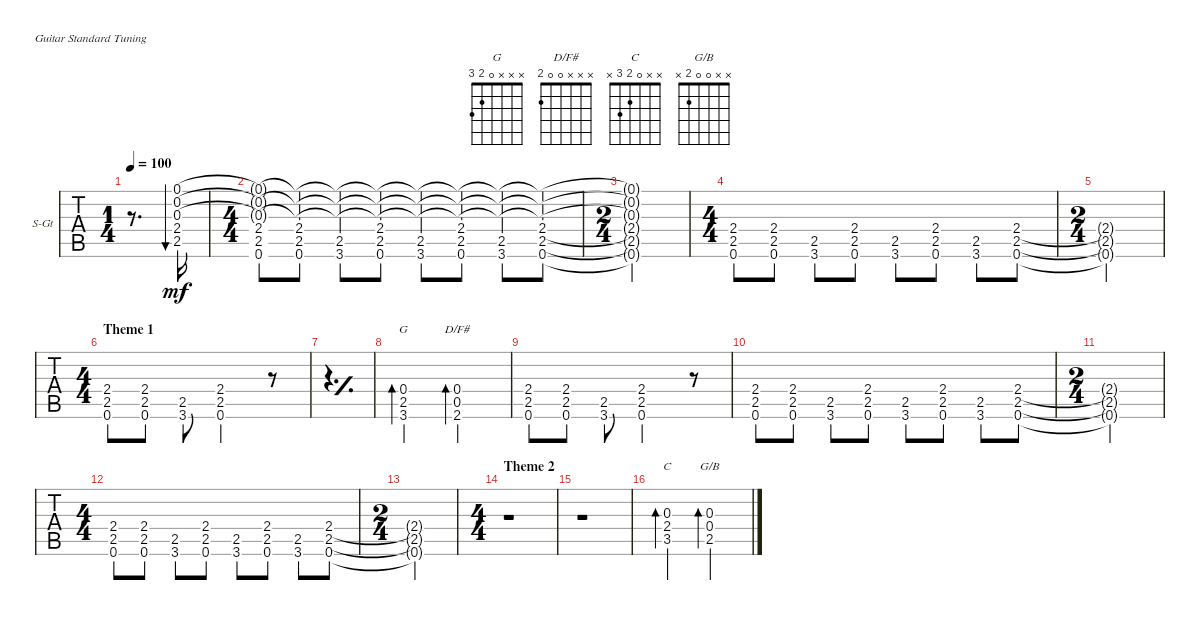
\defaultSystemsLayout 4
\bracketExtendMode groupsimilarinstruments
\firstSystemTrackNameOrientation horizontal
\otherSystemsTrackNameOrientation horizontal
\track ("Steel Guitar" "S-Gt") {instrument acousticguitarsteel}
\staff {tabs}
\tuning (E4 B3 G3 D3 A2 E2)
\chord ("G" x x x 0 2 3)
\chord ("D/F#" x x x 0 0 2)
\chord ("C" x x 0 2 3 x)
\chord ("G/B" x x 0 0 2 x)
\ts (1 4)
\tempo 100
\clef g2
\ks c
r.8{d dy mf instrument acousticguitarsteel} (0.1 0.2 0.3 2.4 2.5).16{bu 46} |
\ts (4 4)
(0.6 2.4 2.5 0.1{t} 0.2{t} 0.3{t}).8 (0.6 2.5 2.4 0.1{t} 0.2{t} 0.3{t}).8 (3.6 2.5 0.1{t} 0.2{t} 0.3{t}).8 (0.6 2.5 2.4 0.1{t} 0.2{t} 0.3{t}).8 (3.6 2.5 0.1{t} 0.2{t} 0.3{t}).8 (0.6 2.5 2.4 0.1{t} 0.2{t} 0.3{t}).8 (3.6 2.5 0.1{t} 0.2{t} 0.3{t}).8 (0.6 2.5 2.4 0.1{t} 0.2{t} 0.3{t}).8 |
\ts (2 4)
(0.6{t} 2.5{t} 2.4{t} 0.1{t} 0.2{t} 0.3{t}).2 |
\ts (4 4)
(0.6 2.4 2.5).8 (0.6 2.5 2.4).8 (3.6 2.5).8 (0.6 2.5 2.4).8 (3.6 2.5).8 (0.6 2.5 2.4).8 (3.6 2.5).8 (0.6 2.5 2.4).8 |
\ts (2 4)
(0.6{t} 2.4{t} 2.5{t}).2 |
\ts (4 4)
\section ("" "Theme 1")
(0.6 2.4 2.5).8 (0.6 2.5 2.4).8 (3.6 2.5).8 (0.6 2.5 2.4).2 r.8 |
\simile simple
|
\simile none
(3.6 2.5 0.4).2{bd 119 ch "G"} (2.6 0.5 0.4).2{bd 119 ch "D/F#"} |
(0.6 2.4 2.5).8 (0.6 2.5 2.4).8 (3.6 2.5).8 (0.6 2.5 2.4).2 r.8 |
(0.6 2.4 2.5).8 (0.6 2.5 2.4).8 (3.6 2.5).8 (0.6 2.5 2.4).8 (3.6 2.5).8 (0.6 2.5 2.4).8 (3.6 2.5).8 (0.6 2.5 2.4).8 |
\ts (2 4)
(0.6{t} 2.4{t} 2.5{t}).2 |
\ts (4 4)
(0.6 2.4 2.5).8 (0.6 2.5 2.4).8 (3.6 2.5).8 (0.6 2.5 2.4).8 (3.6 2.5).8 (0.6 2.5 2.4).8 (3.6 2.5).8 (0.6 2.5 2.4).8 |
\ts (2 4)
(0.6{t} 2.4{t} 2.5{t}).2 |
\ts (4 4)
\section ("" "Theme 2")
r.1 |
r.1 |
(3.5 2.4 0.3).2{bd 113 ch "C"} (0.4 0.3 2.5).2{bd 113 ch "G/B"}
